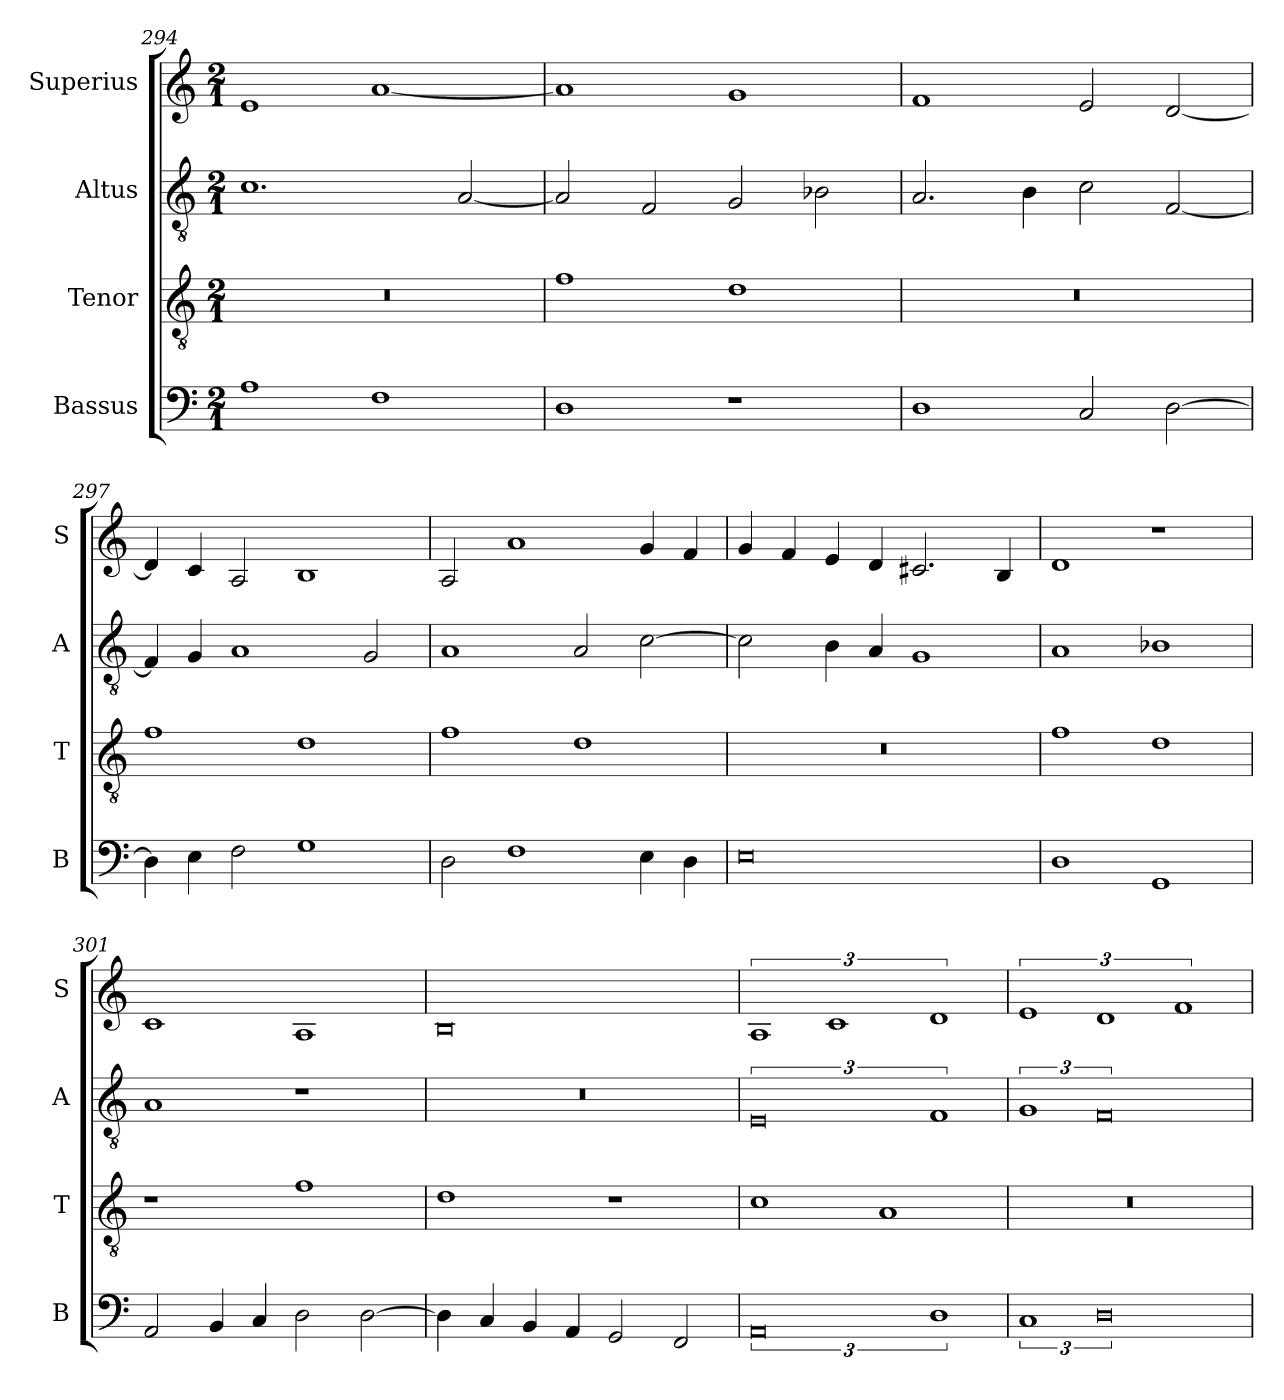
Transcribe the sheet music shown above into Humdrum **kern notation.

**kern	**kern	**kern	**kern
*part4	*part3	*part2	*part1
*staff4	*staff3	*staff2	*staff1
*I"Bassus	*I"Tenor	*I"Altus	*I"Superius
*I'B	*I'T	*I'A	*I'S
*clefF4	*clefGv2	*clefGv2	*clefG2
*k[]	*k[]	*k[]	*k[]
*M2/1	*M2/1	*M2/1	*M2/1
=294	=294	=294	=294
1A	0r	1.c	1e
1F	.	.	[1a
.	.	[2A/	.
=295	=295	=295	=295
1D	1f	2A/]	1a]
.	.	2F/	.
1r	1d	2G/	1g
.	.	2B-X\	.
=296	=296	=296	=296
1D	0r	2.A/	1f
.	.	4B\	.
2C/	.	2c\	2e/
[2D\	.	[2F/	[2d/
=297	=297	=297	=297
4D\]	1f	4F/]	4d/]
4E\	.	4G/	4c/
2F\	.	1A	2A/
1G	1d	.	1B
.	.	2G/	.
=298	=298	=298	=298
2D\	1f	1A	2A/
1F	.	.	1a
.	1d	2A/	.
4E\	.	[2c\	4g/
4D\	.	.	4f/
=299	=299	=299	=299
0E	0r	2c\]	4g/
.	.	.	4f/
.	.	4B\	4e/
.	.	4A/	4d/
.	.	1G	2.c#X/
.	.	.	4B/
=300	=300	=300	=300
1D	1f	1A	1d
1GG	1d	1B-X	1r
=301	=301	=301	=301
2AA/	1r	1A	1c
4BB/	.	.	.
4C/	.	.	.
2D\	1f	1r	1A
[2D\	.	.	.
=302	=302	=302	=302
4D\]	1d	0r	0B
4C/	.	.	.
4BB/	.	.	.
4AA/	.	.	.
2GG/	1r	.	.
2FF/	.	.	.
=303	=303	=303	=303
3%4AA	1c	3%4E	3%2A
.	.	.	3%2c
.	1A	.	.
3%2D	.	3%2F	3%2d
=304	=304	=304	=304
3%2C	0r	3%2G	3%2e
3%4D	.	3%4F	3%2d
.	.	.	3%2f
=	=	=	=
*-	*-	*-	*-
